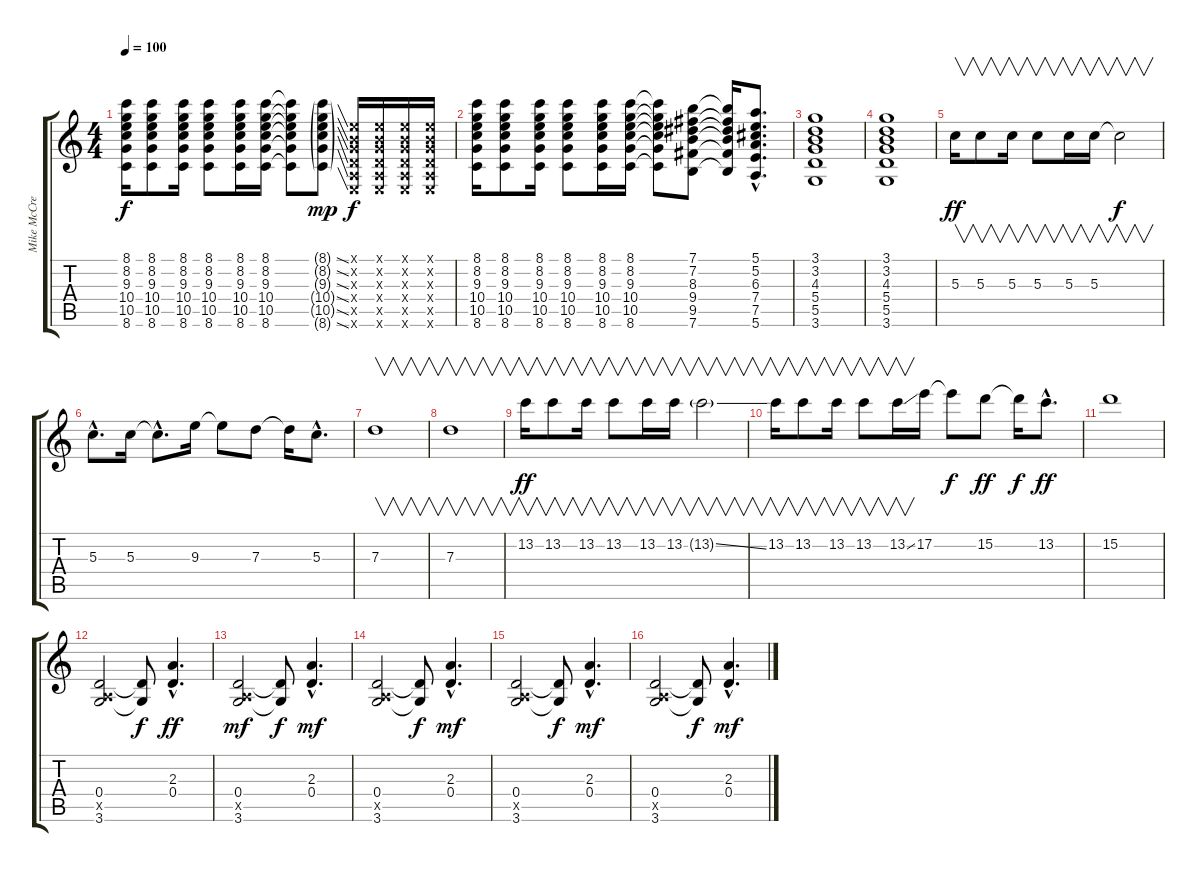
\track ("Mike McCready" "Mike McCre") {instrument acousticguitarsteel}
\staff {score tabs}
\tuning (E4 B3 G3 D3 A2 E2) {hide}
\ts (4 4)
\tempo 100
\clef g2
\ks c
(8.1 8.2 9.3 10.4 10.5 8.6).16{dy f} (8.1 8.2 9.3 10.4 10.5 8.6).8 (8.1 8.2 9.3 10.4 10.5 8.6).16 (8.1 8.2 9.3 10.4 10.5 8.6).8 (8.1 8.2 9.3 10.4 10.5 8.6).16 (8.1 8.2 9.3 10.4 10.5 8.6).16 (8.1{t} 8.2{t} 9.3{t} 10.4{t} 10.5{t} 8.6{t}).8 (8.1{ss g} 8.2{ss g} 9.3{ss g} 10.4{ss g} 10.5{ss g} 8.6{ss g}).8{dy mp} (0.1{x} 0.2{x} 0.3{x} 0.4{x} 0.5{x} 0.6{x}).16{dy f} (0.1{x} 0.2{x} 0.3{x} 0.4{x} 0.5{x} 0.6{x}).16 (0.1{x} 0.2{x} 0.3{x} 0.4{x} 0.5{x} 0.6{x}).16 (0.1{x} 0.2{x} 0.3{x} 0.4{x} 0.5{x} 0.6{x}).16 |
(8.1 8.2 9.3 10.4 10.5 8.6).16 (8.1 8.2 9.3 10.4 10.5 8.6).8 (8.1 8.2 9.3 10.4 10.5 8.6).16 (8.1 8.2 9.3 10.4 10.5 8.6).8 (8.1 8.2 9.3 10.4 10.5 8.6).16 (8.1 8.2 9.3 10.4 10.5 8.6).16 (8.1{t} 8.2{t} 9.3{t} 10.4{t} 10.5{t} 8.6{t}).8 (7.1 7.2 8.3 9.4 9.5 7.6).8 (7.1{t} 7.2{t} 8.3{t} 9.4{t} 9.5{t} 7.6{t}).16 (5.1{hac} 5.2{hac} 6.3{hac} 7.4{hac} 7.5{hac} 5.6{hac}).8{d} |
(3.1 3.2 4.3 5.4 5.5 3.6).1 |
(3.1 3.2 4.3 5.4 5.5 3.6).1 |
5.3.16{v dy ff} 5.3.8{v} 5.3.16{v} 5.3.8{v} 5.3.16{v} 5.3.16{v} 5.3{t}.2{v dy f} |
5.3{hac}.8{d} 5.3.16 5.3{hac t}.8{d} 9.3.16 9.3{t}.8 7.3.8 7.3{t}.16 5.3{hac}.8{d} |
7.3.1{v} |
7.3.1{v} |
13.2.16{v dy ff} 13.2.8{v} 13.2.16{v} 13.2.8{v} 13.2.16{v} 13.2.16{v} 13.2{ss g}.2{v} |
13.2.16{v} 13.2.8{v} 13.2.16{v} 13.2.8{v} 13.2{ss}.16{v} 17.2.16 17.2{t}.8{dy f} 15.2.8{dy ff} 15.2{t}.16{dy f} 13.2{hac}.8{d dy ff} |
15.2.1 |
(0.4 0.5{x} 3.6).2 (0.4{t} 3.6{t}).8{dy f} (2.3{hac} 0.4{hac}).4{d dy ff} |
(0.4 0.5{x} 3.6).2{dy mf} (0.4{t} 3.6{t}).8{dy f} (2.3{hac} 0.4{hac}).4{d dy mf} |
(0.4 0.5{x} 3.6).2 (0.4{t} 3.6{t}).8{dy f} (2.3{hac} 0.4{hac}).4{d dy mf} |
(0.4 0.5{x} 3.6).2 (0.4{t} 3.6{t}).8{dy f} (2.3{hac} 0.4{hac}).4{d dy mf} |
(0.4 0.5{x} 3.6).2 (0.4{t} 3.6{t}).8{dy f} (2.3{hac} 0.4{hac}).4{d dy mf}
